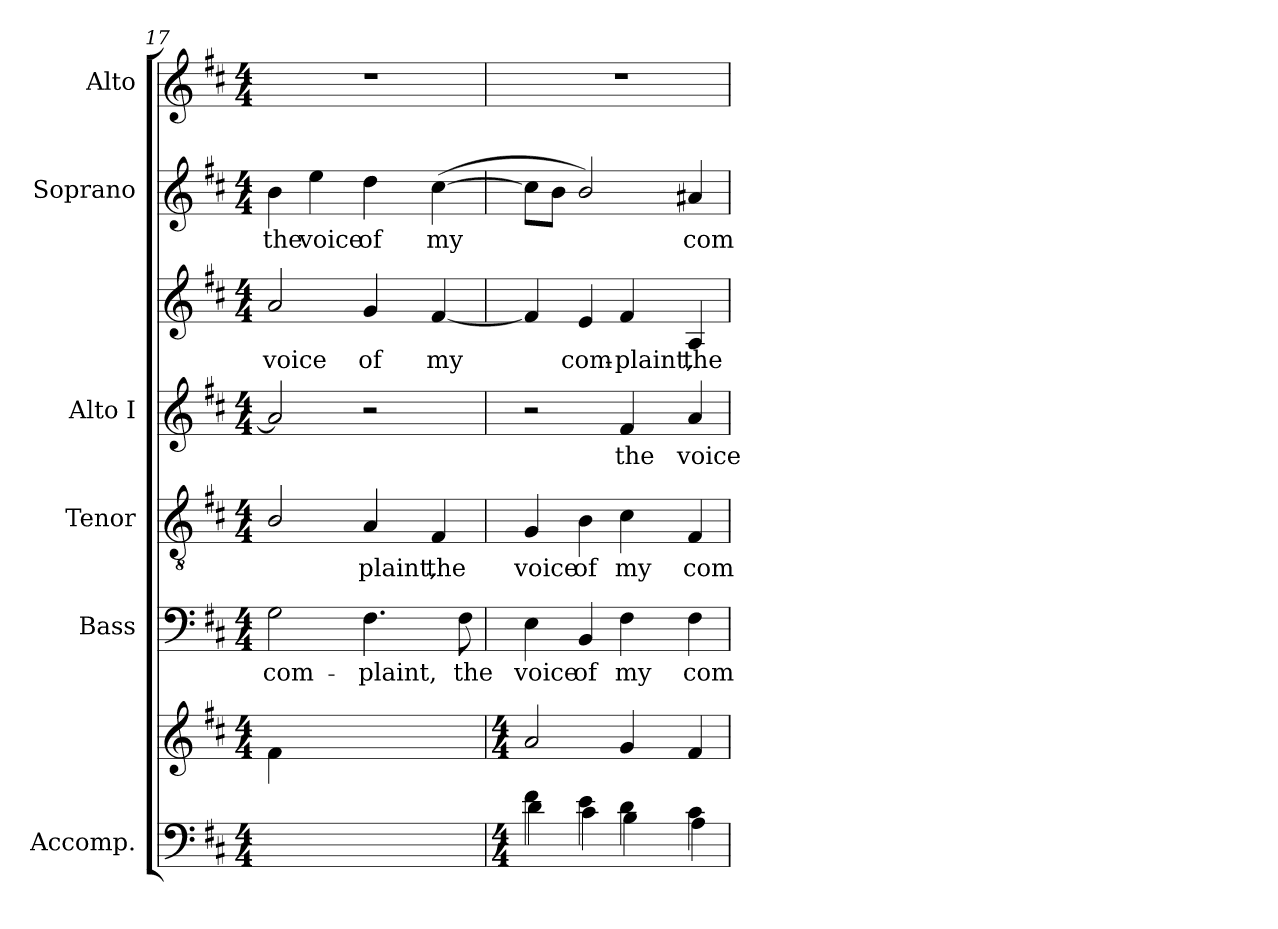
**kern	**kern	**kern	**text	**kern	**text	**kern	**text	**kern	**text	**kern	**text	**kern
*part6	*part6	*part5	*part5	*part4	*part4	*part3	*part3	*part3	*part3	*part2	*part2	*part1
*staff8	*staff7	*staff6	*staff6	*staff5	*staff5	*staff4	*staff4	*staff3	*staff3	*staff2	*staff2	*staff1
*I"Accomp.	*	*I"Bass	*	*I"Tenor	*	*I"Alto I	*	*	*	*I"Soprano	*	*I"Alto
*	*	*I'B	*	*I'T	*	*I'A	*	*	*	*I'S	*	*I'A
!!LO:LB:g=z
*clefF4	*clefG2	*clefF4	*	*clefGv2	*	*clefG2	*	*clefG2	*	*clefG2	*	*clefG2
*k[f#c#]	*k[f#c#]	*k[f#c#]	*	*k[f#c#]	*	*k[f#c#]	*	*k[f#c#]	*	*k[f#c#]	*	*k[f#c#]
*D:	*D:	*D:	*	*D:	*	*D:	*	*D:	*	*D:	*	*D:
*M4/4	*M4/4	*M4/4	*	*M4/4	*	*M4/4	*	*M4/4	*	*M4/4	*	*M4/4
=17	=17	=17	=17	=17	=17	=17	=17	=17	=17	=17	=17	=17
!	!	!	!LO:LY:b	!	!	!	!	!	!LO:LY:b	!	!LO:LY:b	!
1ryy	4f#\	2G	com-	2B/	.	2a]	.	2a	voice	4b	the	1r
!	!	!	!	!	!	!	!	!	!	!	!LO:LY:b	!
.	2.ryy	.	.	.	.	.	.	.	.	4ee	voice	.
!	!	!	!LO:LY:b	!	!LO:LY:b	!	!	!	!LO:LY:b	!	!LO:LY:b	!
.	.	4.F#	-plaint,	4A	plaint,	2r	.	4g	of	4dd	of	.
!	!	!	!	!	!LO:LY:b	!	!	!	!LO:LY:b	!	!LO:LY:b	!
.	.	.	.	4F#	the	.	.	[4f#	my	(>[4cc#	my	.
!	!	!	!LO:LY:b	!	!	!	!	!	!	!	!	!
.	.	8F#	the	.	.	.	.	.	.	.	.	.
!!LO:LB:g=z
=18	=18	=18	=18	=18	=18	=18	=18	=18	=18	=18	=18	=18
*M4/4	*M4/4	*	*	*	*	*	*	*	*	*	*	*
*^	*^	*	*	*	*	*	*	*	*	*	*	*
!	!	!	!	!	!LO:LY:b	!	!LO:LY:b	!	!	!	!	!	!	!
4f#\	4d\	2a/	1ryy	4E	voice	4G	voice	2r	.	4f#]	.	8cc#L]	.	1r
.	.	.	.	.	.	.	.	.	.	.	.	8bJ	.	.
!	!	!	!	!	!LO:LY:b	!	!LO:LY:b	!	!	!	!LO:LY:b	!	!	!
4e\	4c#\	.	.	4BB	of	4B	of	.	.	4e	com-	2b/)	.	.
!	!	!	!	!	!LO:LY:b	!	!LO:LY:b	!	!LO:LY:b	!	!LO:LY:b	!	!	!
4d\	4B\	4g/	.	4F#	my	4c#	my	4f#	the	4f#	-plaint,	.	.	.
!	!	!	!	!	!LO:LY:b	!	!LO:LY:b	!	!LO:LY:b	!	!LO:LY:b	!	!LO:LY:b	!
4c#\	4A\	4f#/	.	4F#	com-	4F#	com-	4a	voice	4A	the	4a#X	com-	.
*v	*v	*	*	*	*	*	*	*	*	*	*	*	*	*
*	*v	*v	*	*	*	*	*	*	*	*	*	*	*
=	=	=	=	=	=	=	=	=	=	=	=	=
*-	*-	*-	*-	*-	*-	*-	*-	*-	*-	*-	*-	*-
